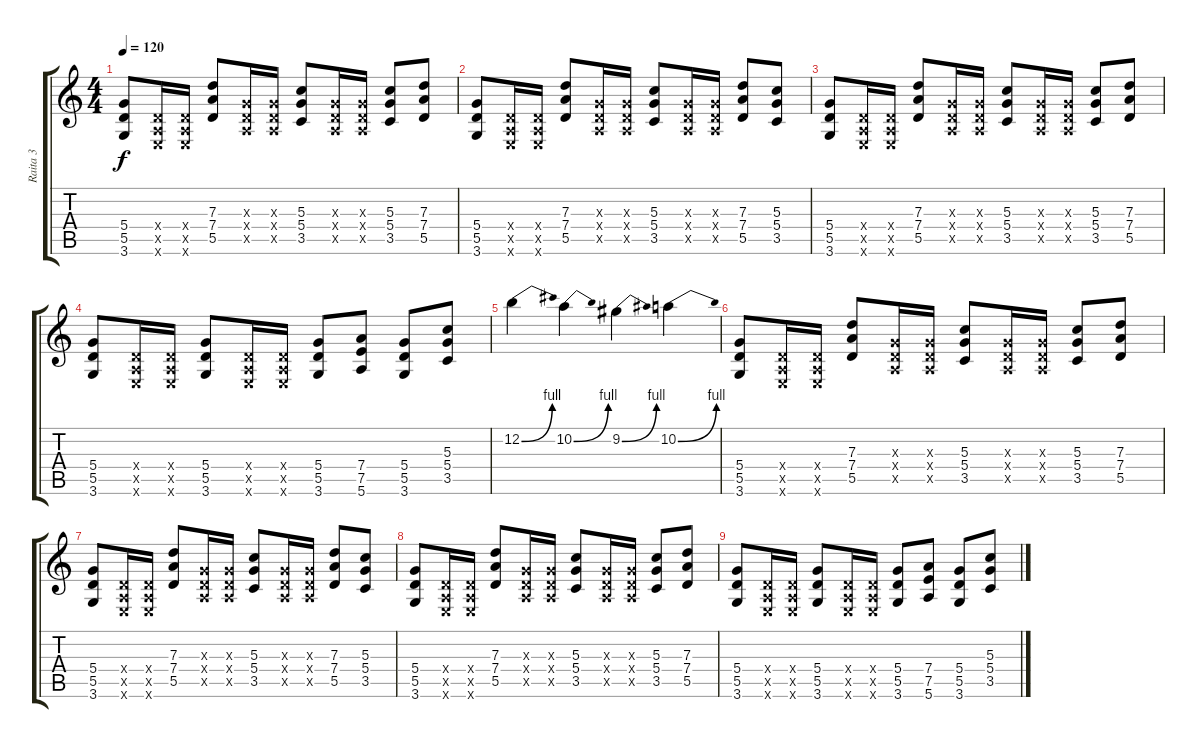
\track ("Raita 3" "Raita 3") {instrument overdrivenguitar}
\staff {score tabs}
\tuning (E4 B3 G3 D3 A2 E2) {hide}
\ts (4 4)
\tempo 120
\clef g2
\ks c
(5.4 5.5 3.6).8{dy f} (0.4{x} 0.5{x} 0.6{x}).16 (0.4{x} 0.5{x} 0.6{x}).16 (7.3 7.4 5.5).8 (0.3{x} 0.4{x} 0.5{x}).16 (0.3{x} 0.4{x} 0.5{x}).16 (5.3 5.4 3.5).8 (0.3{x} 0.4{x} 0.5{x}).16 (0.3{x} 0.4{x} 0.5{x}).16 (5.3 5.4 3.5).8 (7.3 7.4 5.5).8 |
(5.4 5.5 3.6).8 (0.4{x} 0.5{x} 0.6{x}).16 (0.4{x} 0.5{x} 0.6{x}).16 (7.3 7.4 5.5).8 (0.3{x} 0.4{x} 0.5{x}).16 (0.3{x} 0.4{x} 0.5{x}).16 (5.3 5.4 3.5).8 (0.3{x} 0.4{x} 0.5{x}).16 (0.3{x} 0.4{x} 0.5{x}).16 (7.3 7.4 5.5).8 (5.3 5.4 3.5).8 |
(5.4 5.5 3.6).8 (0.4{x} 0.5{x} 0.6{x}).16 (0.4{x} 0.5{x} 0.6{x}).16 (7.3 7.4 5.5).8 (0.3{x} 0.4{x} 0.5{x}).16 (0.3{x} 0.4{x} 0.5{x}).16 (5.3 5.4 3.5).8 (0.3{x} 0.4{x} 0.5{x}).16 (0.3{x} 0.4{x} 0.5{x}).16 (5.3 5.4 3.5).8 (7.3 7.4 5.5).8 |
(5.4 5.5 3.6).8 (0.4{x} 0.5{x} 0.6{x}).16 (0.4{x} 0.5{x} 0.6{x}).16 (5.4 5.5 3.6).8 (0.4{x} 0.5{x} 0.6{x}).16 (0.4{x} 0.5{x} 0.6{x}).16 (5.4 5.5 3.6).8 (7.4 7.5 5.6).8 (5.4 5.5 3.6).8 (5.3 5.4 3.5).8 |
12.2{be (bend 0 0 60 4)}.4 10.2{be (bend 0 0 60 4)}.4 9.2{be (bend 0 0 60 4)}.4 10.2{be (bend 0 0 60 4)}.4 |
(5.4 5.5 3.6).8 (0.4{x} 0.5{x} 0.6{x}).16 (0.4{x} 0.5{x} 0.6{x}).16 (7.3 7.4 5.5).8 (0.3{x} 0.4{x} 0.5{x}).16 (0.3{x} 0.4{x} 0.5{x}).16 (5.3 5.4 3.5).8 (0.3{x} 0.4{x} 0.5{x}).16 (0.3{x} 0.4{x} 0.5{x}).16 (5.3 5.4 3.5).8 (7.3 7.4 5.5).8 |
(5.4 5.5 3.6).8 (0.4{x} 0.5{x} 0.6{x}).16 (0.4{x} 0.5{x} 0.6{x}).16 (7.3 7.4 5.5).8 (0.3{x} 0.4{x} 0.5{x}).16 (0.3{x} 0.4{x} 0.5{x}).16 (5.3 5.4 3.5).8 (0.3{x} 0.4{x} 0.5{x}).16 (0.3{x} 0.4{x} 0.5{x}).16 (7.3 7.4 5.5).8 (5.3 5.4 3.5).8 |
(5.4 5.5 3.6).8 (0.4{x} 0.5{x} 0.6{x}).16 (0.4{x} 0.5{x} 0.6{x}).16 (7.3 7.4 5.5).8 (0.3{x} 0.4{x} 0.5{x}).16 (0.3{x} 0.4{x} 0.5{x}).16 (5.3 5.4 3.5).8 (0.3{x} 0.4{x} 0.5{x}).16 (0.3{x} 0.4{x} 0.5{x}).16 (5.3 5.4 3.5).8 (7.3 7.4 5.5).8 |
(5.4 5.5 3.6).8 (0.4{x} 0.5{x} 0.6{x}).16 (0.4{x} 0.5{x} 0.6{x}).16 (5.4 5.5 3.6).8 (0.4{x} 0.5{x} 0.6{x}).16 (0.4{x} 0.5{x} 0.6{x}).16 (5.4 5.5 3.6).8 (7.4 7.5 5.6).8 (5.4 5.5 3.6).8 (5.3 5.4 3.5).8
